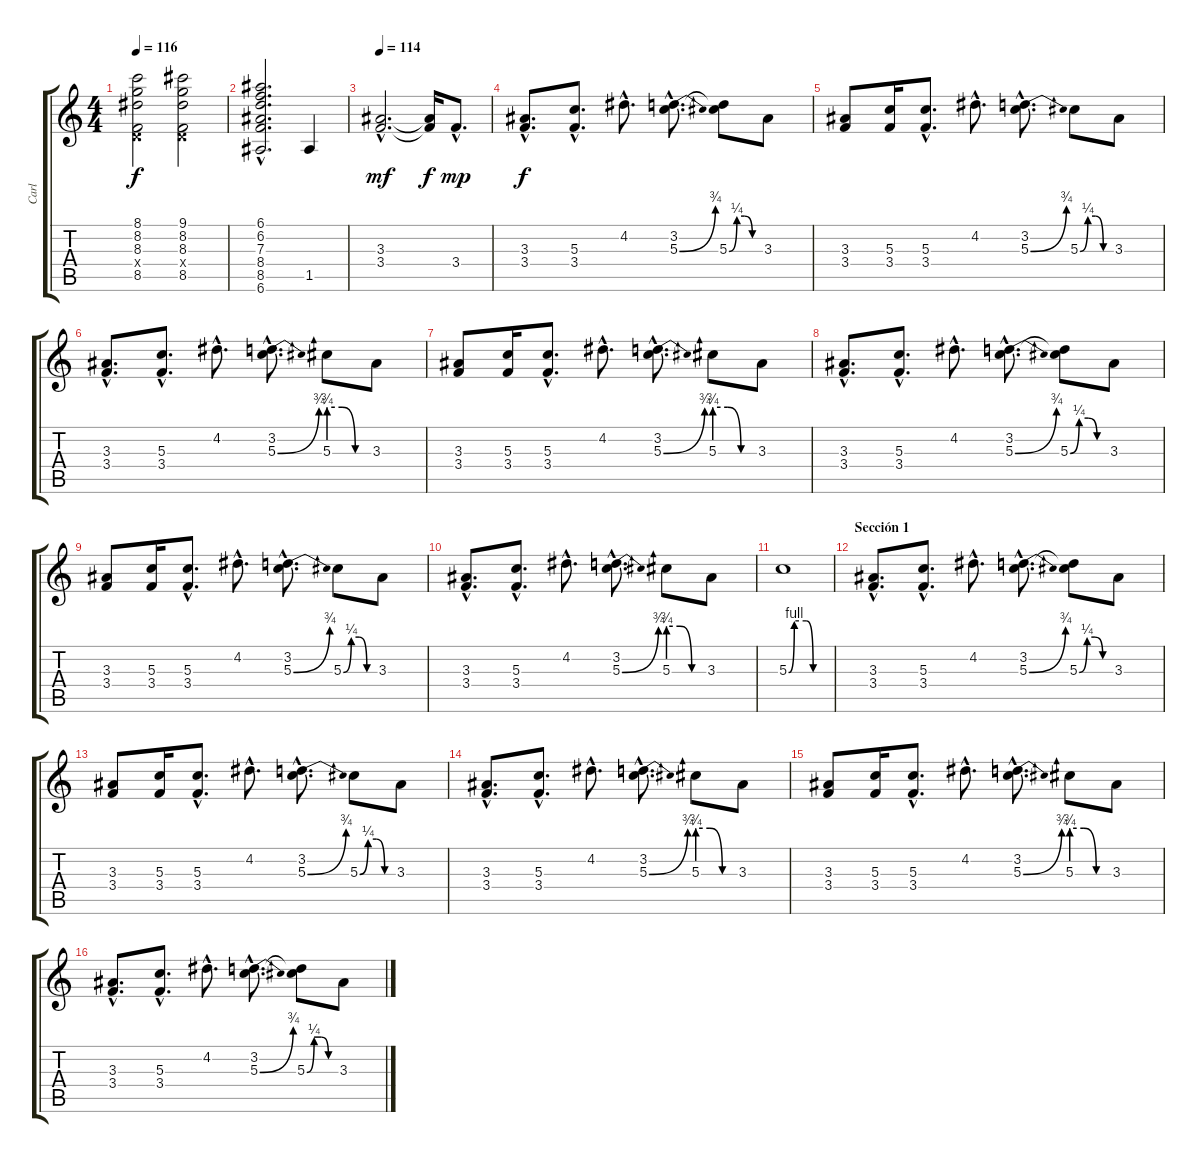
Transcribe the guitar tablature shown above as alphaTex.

\track ("Carl" "Carl") {instrument overdrivenguitar}
\staff {score tabs}
\tuning (E4 B3 G3 D3 A2 E2) {hide}
\ts (4 4)
\tempo 116
\tempo 106
\tempo 116
\clef g2
\ks c
(8.1 8.2 8.3 0.4{x} 8.5).2{dy f instrument acousticguitarnylon} (9.1 8.2 8.3 0.4{x} 8.5).2 |
(6.1{hac} 6.2{hac} 7.3{hac} 8.4{hac} 8.5{hac} 6.6{hac}).2{d} 1.5.4 |
\tempo 114
(3.3{hac} 3.4{hac}).2{d dy mf instrument overdrivenguitar} (3.3{t} 3.4{t}).16{dy f} 3.4{hac}.8{d dy mp} |
(3.3{hac} 3.4{hac}).8{d dy f} (5.3{hac} 3.4{hac}).8{d} 4.2{hac}.8{d} (3.2{hac} 5.3{be (bend 0 0 60 3) hac}).8{d} (3.2{t} 5.3{be (custom 0 0 15 1 30 1 45 0 60 0)}).8 3.3.8 |
(3.3 3.4).8 (5.3 3.4).16 (5.3{hac} 3.4{hac}).8{d} 4.2{hac}.8{d} (3.2{hac} 5.3{be (bend 0 0 60 3) hac}).8{d} 5.3{be (custom 0 0 15 1 30 1 45 0 60 0)}.8 3.3.8 |
(3.3{hac} 3.4{hac}).8{d} (5.3{hac} 3.4{hac}).8{d} 4.2{hac}.8{d} (3.2{hac} 5.3{be (bend 0 0 60 3) hac}).8{d} 5.3{be (custom 0 3 20 3 40 0 60 0)}.8 3.3.8 |
(3.3 3.4).8 (5.3 3.4).16 (5.3{hac} 3.4{hac}).8{d} 4.2{hac}.8{d} (3.2{hac} 5.3{be (bend 0 0 60 3) hac}).8{d} 5.3{be (custom 0 3 20 3 40 0 60 0)}.8 3.3.8 |
(3.3{hac} 3.4{hac}).8{d} (5.3{hac} 3.4{hac}).8{d} 4.2{hac}.8{d} (3.2{hac} 5.3{be (bend 0 0 60 3) hac}).8{d} (3.2{t} 5.3{be (custom 0 0 15 1 30 1 45 0 60 0)}).8 3.3.8 |
(3.3 3.4).8 (5.3 3.4).16 (5.3{hac} 3.4{hac}).8{d} 4.2{hac}.8{d} (3.2{hac} 5.3{be (bend 0 0 60 3) hac}).8{d} 5.3{be (custom 0 0 15 1 30 1 45 0 60 0)}.8 3.3.8 |
(3.3{hac} 3.4{hac}).8{d} (5.3{hac} 3.4{hac}).8{d} 4.2{hac}.8{d} (3.2{hac} 5.3{be (bend 0 0 60 3) hac}).8{d} 5.3{be (custom 0 3 20 3 40 0 60 0)}.8 3.3.8 |
5.3{be (custom 0 0 8 4 25 4 35 0 60 0)}.1 |
\section ("" "Sección 1")
(3.3{hac} 3.4{hac}).8{d} (5.3{hac} 3.4{hac}).8{d} 4.2{hac}.8{d} (3.2{hac} 5.3{be (bend 0 0 60 3) hac}).8{d} (3.2{t} 5.3{be (custom 0 0 15 1 30 1 45 0 60 0)}).8 3.3.8 |
(3.3 3.4).8 (5.3 3.4).16 (5.3{hac} 3.4{hac}).8{d} 4.2{hac}.8{d} (3.2{hac} 5.3{be (bend 0 0 60 3) hac}).8{d} 5.3{be (custom 0 0 15 1 30 1 45 0 60 0)}.8 3.3.8 |
(3.3{hac} 3.4{hac}).8{d} (5.3{hac} 3.4{hac}).8{d} 4.2{hac}.8{d} (3.2{hac} 5.3{be (bend 0 0 60 3) hac}).8{d} 5.3{be (custom 0 3 20 3 40 0 60 0)}.8 3.3.8 |
(3.3 3.4).8 (5.3 3.4).16 (5.3{hac} 3.4{hac}).8{d} 4.2{hac}.8{d} (3.2{hac} 5.3{be (bend 0 0 60 3) hac}).8{d} 5.3{be (custom 0 3 20 3 40 0 60 0)}.8 3.3.8 |
(3.3{hac} 3.4{hac}).8{d} (5.3{hac} 3.4{hac}).8{d} 4.2{hac}.8{d} (3.2{hac} 5.3{be (bend 0 0 60 3) hac}).8{d} (3.2{t} 5.3{be (custom 0 0 15 1 30 1 45 0 60 0)}).8 3.3.8
